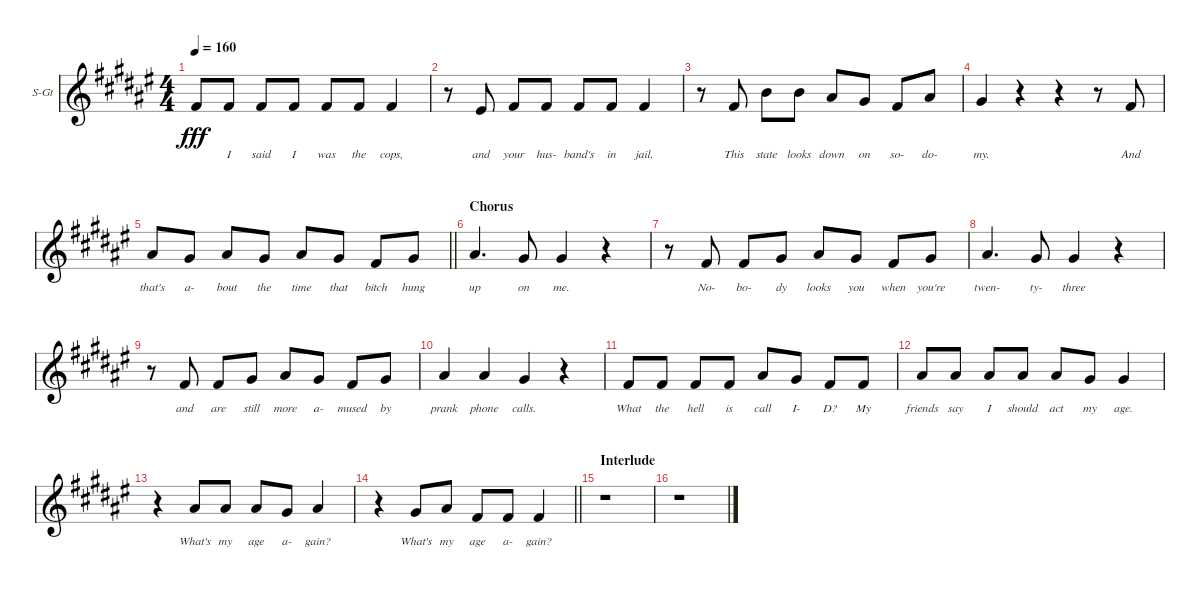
\bracketExtendMode groupsimilarinstruments
\firstSystemTrackNameOrientation horizontal
\otherSystemsTrackNameOrientation horizontal
\track ("Lead Vocals" "S-Gt") {instrument lead6voice}
\staff {score}
\tuning (E4 B3 G3 D3 A2 E2)
\displaytranspose 12
\ts (4 4)
\tempo 160
\clef g2
\ks d#minor
4.4{t}.8{dy fff} 4.4.8{lyrics (0 "I") lyrics (1 "") lyrics (2 "") lyrics (3 "") lyrics (4 "")} 4.4.8{lyrics (0 "said") lyrics (1 "") lyrics (2 "") lyrics (3 "") lyrics (4 "")} 4.4.8{lyrics (0 "I") lyrics (1 "") lyrics (2 "") lyrics (3 "") lyrics (4 "")} 4.4.8{lyrics (0 "was") lyrics (1 "") lyrics (2 "") lyrics (3 "") lyrics (4 "")} 4.4.8{lyrics (0 "the") lyrics (1 "") lyrics (2 "") lyrics (3 "") lyrics (4 "")} 4.4.4{lyrics (0 "cops,") lyrics (1 "") lyrics (2 "") lyrics (3 "") lyrics (4 "")} |
r.8 3.4.8{lyrics (0 "and") lyrics (1 "") lyrics (2 "") lyrics (3 "") lyrics (4 "")} 4.4.8{lyrics (0 "your") lyrics (1 "") lyrics (2 "") lyrics (3 "") lyrics (4 "")} 4.4.8{lyrics (0 "hus-") lyrics (1 "") lyrics (2 "") lyrics (3 "") lyrics (4 "")} 4.4.8{lyrics (0 "band's") lyrics (1 "") lyrics (2 "") lyrics (3 "") lyrics (4 "")} 4.4.8{lyrics (0 "in") lyrics (1 "") lyrics (2 "") lyrics (3 "") lyrics (4 "")} 4.4.4{lyrics (0 "jail.") lyrics (1 "") lyrics (2 "") lyrics (3 "") lyrics (4 "")} |
r.8 4.4.8{lyrics (0 "This") lyrics (1 "") lyrics (2 "") lyrics (3 "") lyrics (4 "")} 4.3.8{lyrics (0 "state") lyrics (1 "") lyrics (2 "") lyrics (3 "") lyrics (4 "")} 4.3.8{lyrics (0 "looks") lyrics (1 "") lyrics (2 "") lyrics (3 "") lyrics (4 "")} 3.3.8{lyrics (0 "down") lyrics (1 "") lyrics (2 "") lyrics (3 "") lyrics (4 "")} 1.3.8{lyrics (0 "on") lyrics (1 "") lyrics (2 "") lyrics (3 "") lyrics (4 "")} 4.4.8{lyrics (0 "so-") lyrics (1 "") lyrics (2 "") lyrics (3 "") lyrics (4 "")} 3.3.8{lyrics (0 "do-") lyrics (1 "") lyrics (2 "") lyrics (3 "") lyrics (4 "")} |
1.3.4{lyrics (0 "my.") lyrics (1 "") lyrics (2 "") lyrics (3 "") lyrics (4 "")} r.4 r.4 r.8 4.4.8{lyrics (0 "And") lyrics (1 "") lyrics (2 "") lyrics (3 "") lyrics (4 "")} |
\barLineRight lightlight
3.3.8{lyrics (0 "that's") lyrics (1 "") lyrics (2 "") lyrics (3 "") lyrics (4 "")} 1.3.8{lyrics (0 "a-") lyrics (1 "") lyrics (2 "") lyrics (3 "") lyrics (4 "")} 3.3.8{lyrics (0 "bout") lyrics (1 "") lyrics (2 "") lyrics (3 "") lyrics (4 "")} 1.3.8{lyrics (0 "the") lyrics (1 "") lyrics (2 "") lyrics (3 "") lyrics (4 "")} 3.3.8{lyrics (0 "time") lyrics (1 "") lyrics (2 "") lyrics (3 "") lyrics (4 "")} 1.3.8{lyrics (0 "that") lyrics (1 "") lyrics (2 "") lyrics (3 "") lyrics (4 "")} 4.4.8{lyrics (0 "bitch") lyrics (1 "") lyrics (2 "") lyrics (3 "") lyrics (4 "")} 1.3.8{lyrics (0 "hung") lyrics (1 "") lyrics (2 "") lyrics (3 "") lyrics (4 "")} |
\section ("" "Chorus")
3.3.4{d lyrics (0 "up") lyrics (1 "") lyrics (2 "") lyrics (3 "") lyrics (4 "")} 1.3.8{lyrics (0 "on") lyrics (1 "") lyrics (2 "") lyrics (3 "") lyrics (4 "")} 1.3.4{lyrics (0 "me.") lyrics (1 "") lyrics (2 "") lyrics (3 "") lyrics (4 "")} r.4 |
r.8 4.4.8{lyrics (0 "No-") lyrics (1 "") lyrics (2 "") lyrics (3 "") lyrics (4 "")} 4.4.8{lyrics (0 "bo-") lyrics (1 "") lyrics (2 "") lyrics (3 "") lyrics (4 "")} 1.3.8{lyrics (0 "dy") lyrics (1 "") lyrics (2 "") lyrics (3 "") lyrics (4 "")} 3.3.8{lyrics (0 "looks") lyrics (1 "") lyrics (2 "") lyrics (3 "") lyrics (4 "")} 1.3.8{lyrics (0 "you") lyrics (1 "") lyrics (2 "") lyrics (3 "") lyrics (4 "")} 4.4.8{lyrics (0 "when") lyrics (1 "") lyrics (2 "") lyrics (3 "") lyrics (4 "")} 1.3.8{lyrics (0 "you're") lyrics (1 "") lyrics (2 "") lyrics (3 "") lyrics (4 "")} |
3.3.4{d lyrics (0 "twen-") lyrics (1 "") lyrics (2 "") lyrics (3 "") lyrics (4 "")} 1.3.8{lyrics (0 "ty-") lyrics (1 "") lyrics (2 "") lyrics (3 "") lyrics (4 "")} 1.3.4{lyrics (0 "three") lyrics (1 "") lyrics (2 "") lyrics (3 "") lyrics (4 "")} r.4 |
r.8 4.4.8{lyrics (0 "and") lyrics (1 "") lyrics (2 "") lyrics (3 "") lyrics (4 "")} 4.4.8{lyrics (0 "are") lyrics (1 "") lyrics (2 "") lyrics (3 "") lyrics (4 "")} 1.3.8{lyrics (0 "still") lyrics (1 "") lyrics (2 "") lyrics (3 "") lyrics (4 "")} 3.3.8{lyrics (0 "more") lyrics (1 "") lyrics (2 "") lyrics (3 "") lyrics (4 "")} 1.3.8{lyrics (0 "a-") lyrics (1 "") lyrics (2 "") lyrics (3 "") lyrics (4 "")} 4.4.8{lyrics (0 "mused") lyrics (1 "") lyrics (2 "") lyrics (3 "") lyrics (4 "")} 1.3.8{lyrics (0 "by") lyrics (1 "") lyrics (2 "") lyrics (3 "") lyrics (4 "")} |
3.3.4{lyrics (0 "prank") lyrics (1 "") lyrics (2 "") lyrics (3 "") lyrics (4 "")} 3.3.4{lyrics (0 "phone") lyrics (1 "") lyrics (2 "") lyrics (3 "") lyrics (4 "")} 1.3.4{lyrics (0 "calls.") lyrics (1 "") lyrics (2 "") lyrics (3 "") lyrics (4 "")} r.4 |
4.4.8{lyrics (0 "What") lyrics (1 "") lyrics (2 "") lyrics (3 "") lyrics (4 "")} 4.4.8{lyrics (0 "the") lyrics (1 "") lyrics (2 "") lyrics (3 "") lyrics (4 "")} 4.4.8{lyrics (0 "hell") lyrics (1 "") lyrics (2 "") lyrics (3 "") lyrics (4 "")} 4.4.8{lyrics (0 "is") lyrics (1 "") lyrics (2 "") lyrics (3 "") lyrics (4 "")} 3.3.8{lyrics (0 "call") lyrics (1 "") lyrics (2 "") lyrics (3 "") lyrics (4 "")} 1.3.8{lyrics (0 "I-") lyrics (1 "") lyrics (2 "") lyrics (3 "") lyrics (4 "")} 4.4.8{lyrics (0 "D?") lyrics (1 "") lyrics (2 "") lyrics (3 "") lyrics (4 "")} 4.4.8{lyrics (0 "My") lyrics (1 "") lyrics (2 "") lyrics (3 "") lyrics (4 "")} |
3.3.8{lyrics (0 "friends") lyrics (1 "") lyrics (2 "") lyrics (3 "") lyrics (4 "")} 3.3.8{lyrics (0 "say") lyrics (1 "") lyrics (2 "") lyrics (3 "") lyrics (4 "")} 3.3.8{lyrics (0 "I") lyrics (1 "") lyrics (2 "") lyrics (3 "") lyrics (4 "")} 3.3.8{lyrics (0 "should") lyrics (1 "") lyrics (2 "") lyrics (3 "") lyrics (4 "")} 3.3.8{lyrics (0 "act") lyrics (1 "") lyrics (2 "") lyrics (3 "") lyrics (4 "")} 1.3.8{lyrics (0 "my") lyrics (1 "") lyrics (2 "") lyrics (3 "") lyrics (4 "")} 1.3.4{lyrics (0 "age.") lyrics (1 "") lyrics (2 "") lyrics (3 "") lyrics (4 "")} |
r.4 3.3.8{lyrics (0 "What's") lyrics (1 "") lyrics (2 "") lyrics (3 "") lyrics (4 "")} 3.3.8{lyrics (0 "my") lyrics (1 "") lyrics (2 "") lyrics (3 "") lyrics (4 "")} 3.3.8{lyrics (0 "age") lyrics (1 "") lyrics (2 "") lyrics (3 "") lyrics (4 "")} 1.3.8{lyrics (0 "a-") lyrics (1 "") lyrics (2 "") lyrics (3 "") lyrics (4 "")} 3.3.4{lyrics (0 "gain?") lyrics (1 "") lyrics (2 "") lyrics (3 "") lyrics (4 "")} |
\barLineRight lightlight
r.4 1.3.8{lyrics (0 "What's") lyrics (1 "") lyrics (2 "") lyrics (3 "") lyrics (4 "")} 3.3.8{lyrics (0 "my") lyrics (1 "") lyrics (2 "") lyrics (3 "") lyrics (4 "")} 4.4.8{lyrics (0 "age") lyrics (1 "") lyrics (2 "") lyrics (3 "") lyrics (4 "")} 4.4.8{lyrics (0 "a-") lyrics (1 "") lyrics (2 "") lyrics (3 "") lyrics (4 "")} 4.4.4{lyrics (0 "gain?") lyrics (1 "") lyrics (2 "") lyrics (3 "") lyrics (4 "")} |
\section ("" "Interlude")
r.1 |
r.1
